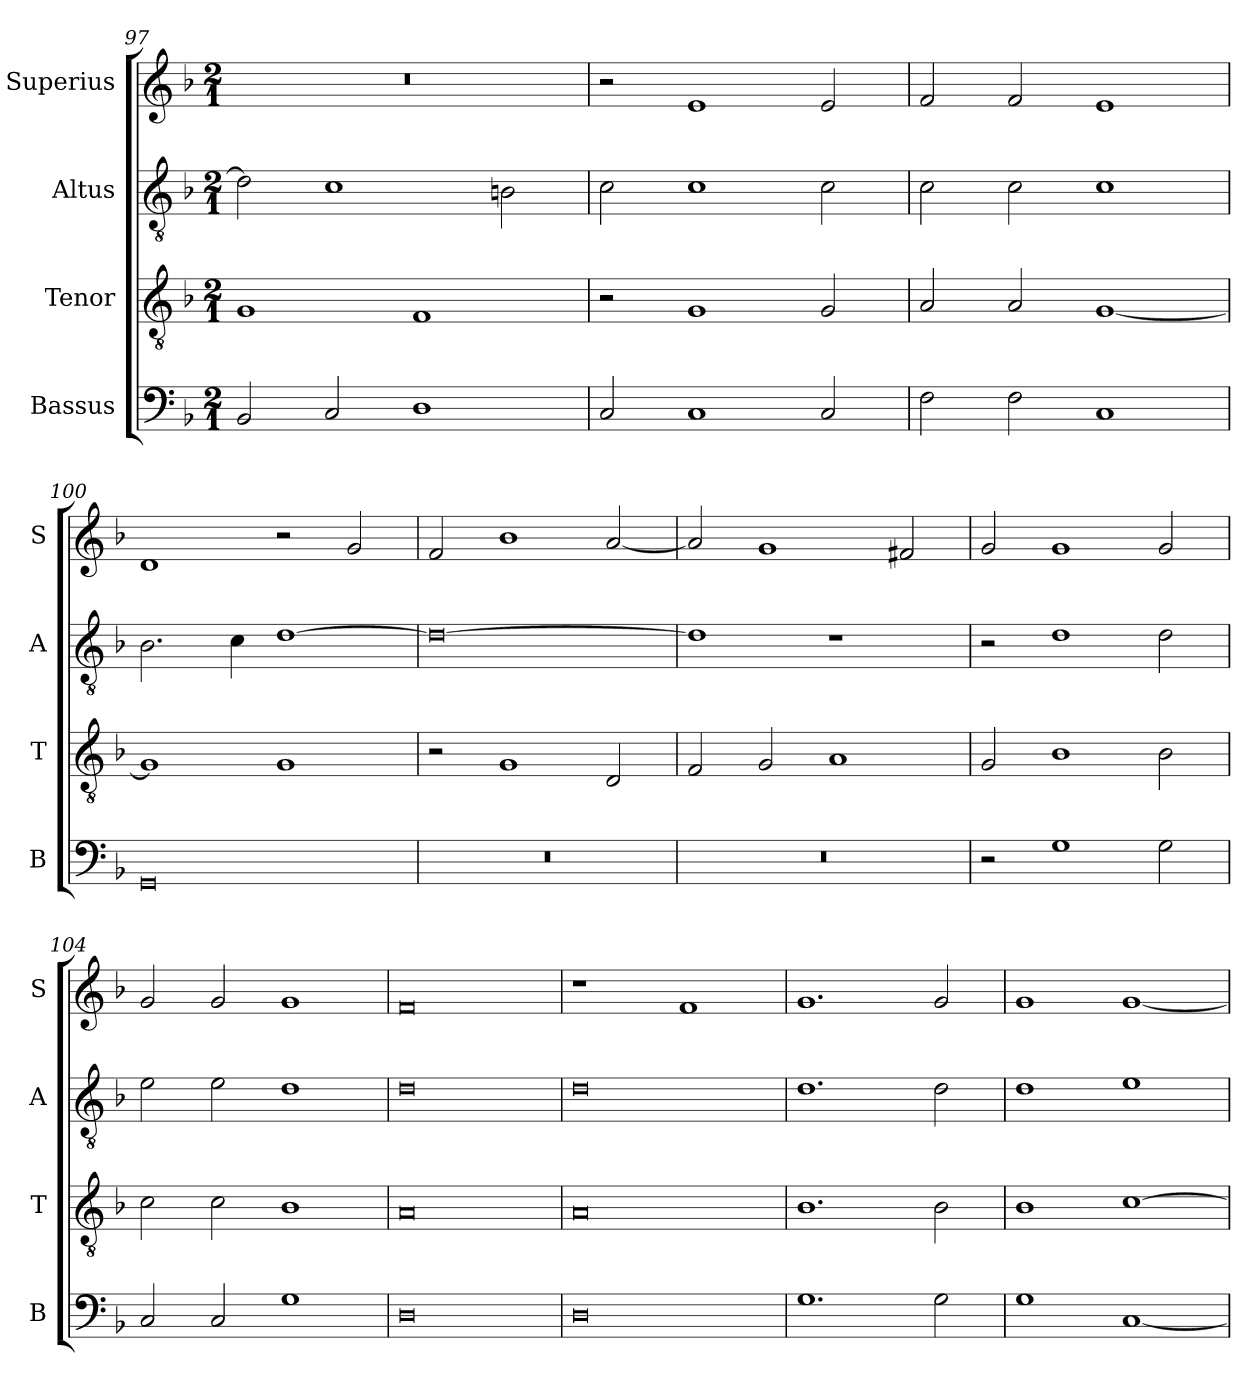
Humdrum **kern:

**kern	**kern	**kern	**kern
*part4	*part3	*part2	*part1
*staff4	*staff3	*staff2	*staff1
*I"Bassus	*I"Tenor	*I"Altus	*I"Superius
*I'B	*I'T	*I'A	*I'S
*clefF4	*clefGv2	*clefGv2	*clefG2
*k[b-]	*k[b-]	*k[b-]	*k[b-]
*F:	*F:	*F:	*F:
*M2/1	*M2/1	*M2/1	*M2/1
=97	=97	=97	=97
2BB-	1G	2d]	0r
2C	.	1c	.
1D	1F	.	.
.	.	2Bn	.
=98	=98	=98	=98
2C	2r	2c	2r
1C	1G	1c	1e
2C	2G	2c	2e
=99	=99	=99	=99
2F	2A	2c	2f
2F	2A	2c	2f
1C	[1G	1c	1e
=100	=100	=100	=100
0GG	1G]	2.B-	1d
.	.	4c	.
.	1G	[1d	2r
.	.	.	2g
=101	=101	=101	=101
0r	2r	0d_	2f
.	1G	.	1b-
.	2D	.	[2a
=102	=102	=102	=102
0r	2F	1d]	2a]
.	2G	.	1g
.	1A	1r	.
.	.	.	2f#X
=103	=103	=103	=103
2r	2G	2r	2g
1G	1B-	1d	1g
2G	2B-	2d	2g
=104	=104	=104	=104
2C	2c	2e	2g
2C	2c	2e	2g
1G	1B-	1d	1g
=105	=105	=105	=105
0D	0A	0d	0f
=106	=106	=106	=106
0D	0A	0d	1r
.	.	.	1f
=107	=107	=107	=107
1.G	1.B-	1.d	1.g
2G	2B-	2d	2g
=108	=108	=108	=108
1G	1B-	1d	1g
[1C	[1c	1e	[1g
=	=	=	=
*-	*-	*-	*-
